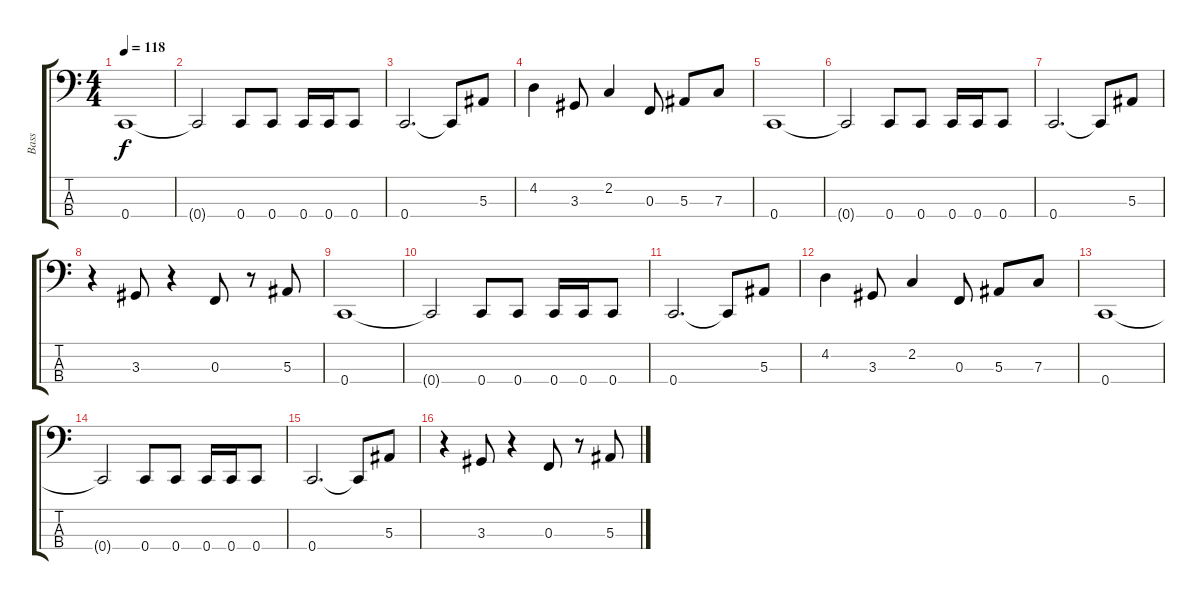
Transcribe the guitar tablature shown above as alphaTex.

\track ("Bass" "Bass") {instrument electricbassfinger}
\staff {score tabs}
\tuning (Eb2 Bb1 F1 C1) {hide}
\ts (4 4)
\tempo 118
\clef f4
\ks c
0.4.1{dy f instrument electricbassfinger} |
0.4{t}.2 0.4.8 0.4.8 0.4.16 0.4.16 0.4.8 |
0.4.2{d} 0.4{t}.8 5.3.8 |
4.2.4 3.3.8 2.2.4 0.3.8 5.3.8 7.3.8 |
0.4.1 |
0.4{t}.2 0.4.8 0.4.8 0.4.16 0.4.16 0.4.8 |
0.4.2{d} 0.4{t}.8 5.3.8 |
r.4 3.3.8 r.4 0.3.8 r.8 5.3.8 |
0.4.1 |
0.4{t}.2 0.4.8 0.4.8 0.4.16 0.4.16 0.4.8 |
0.4.2{d} 0.4{t}.8 5.3.8 |
4.2.4 3.3.8 2.2.4 0.3.8 5.3.8 7.3.8 |
0.4.1 |
0.4{t}.2 0.4.8 0.4.8 0.4.16 0.4.16 0.4.8 |
0.4.2{d} 0.4{t}.8 5.3.8 |
r.4 3.3.8 r.4 0.3.8 r.8 5.3.8
